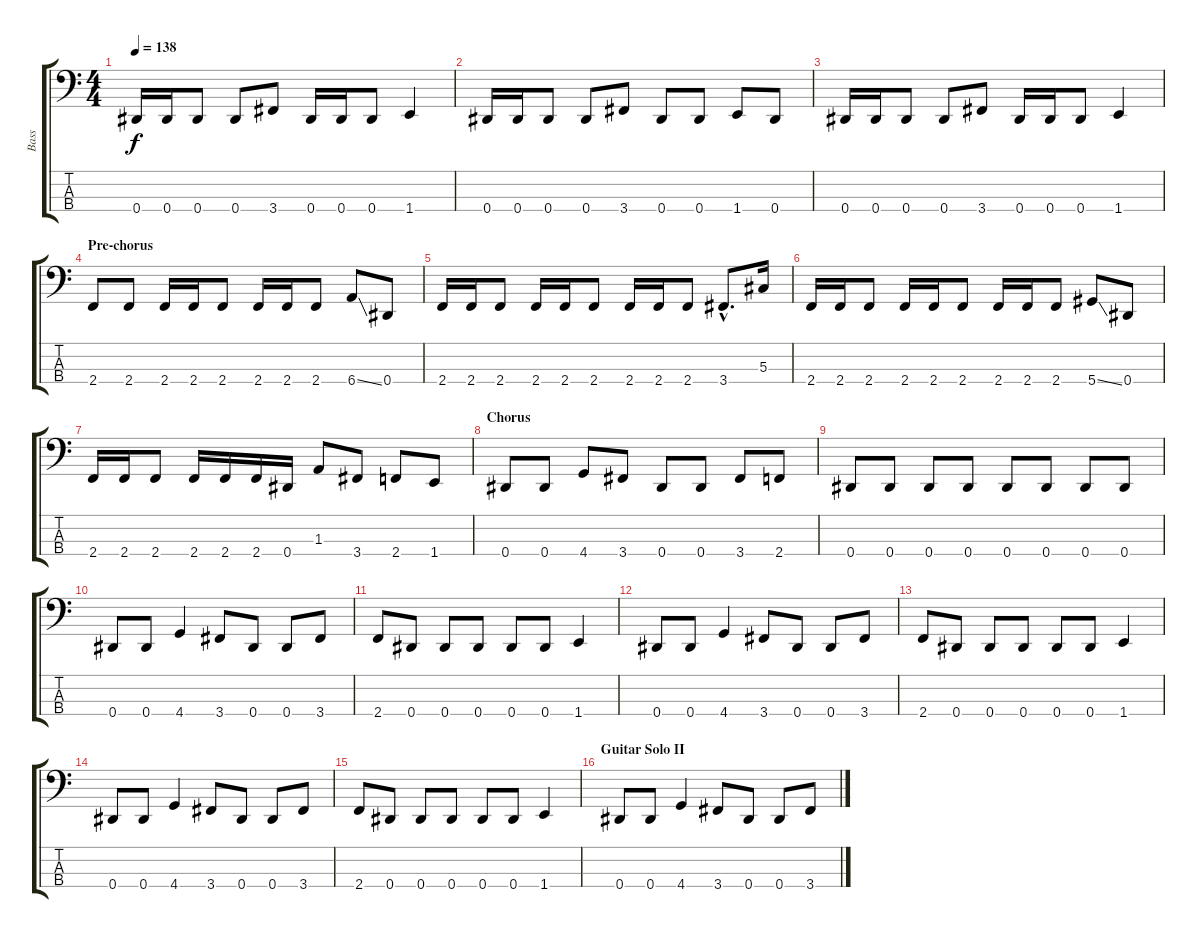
\track ("Bass" "Bass") {instrument electricbasspick}
\staff {score tabs}
\tuning (Gb2 Db2 Ab1 Eb1) {hide}
\ts (4 4)
\tempo 138
\clef f4
\ks c
0.4.16{dy f} 0.4.16 0.4.8 0.4.8 3.4.8 0.4.16 0.4.16 0.4.8 1.4.4 |
0.4.16 0.4.16 0.4.8 0.4.8 3.4.8 0.4.8 0.4.8 1.4.8 0.4.8 |
0.4.16 0.4.16 0.4.8 0.4.8 3.4.8 0.4.16 0.4.16 0.4.8 1.4.4 |
\section ("" "Pre-chorus")
2.4.8 2.4.8 2.4.16 2.4.16 2.4.8 2.4.16 2.4.16 2.4.8 6.4{ss}.8 0.4.8 |
2.4.16 2.4.16 2.4.8 2.4.16 2.4.16 2.4.8 2.4.16 2.4.16 2.4.8 3.4{hac}.8{d} 5.3.16 |
2.4.16 2.4.16 2.4.8 2.4.16 2.4.16 2.4.8 2.4.16 2.4.16 2.4.8 5.4{ss}.8 0.4.8 |
2.4.16 2.4.16 2.4.8 2.4.16 2.4.16 2.4.16 0.4.16 1.3.8 3.4.8 2.4.8 1.4.8 |
\section ("" "Chorus")
0.4.8 0.4.8 4.4.8 3.4.8 0.4.8 0.4.8 3.4.8 2.4.8 |
0.4.8 0.4.8 0.4.8 0.4.8 0.4.8 0.4.8 0.4.8 0.4.8 |
0.4.8 0.4.8 4.4.4 3.4.8 0.4.8 0.4.8 3.4.8 |
2.4.8 0.4.8 0.4.8 0.4.8 0.4.8 0.4.8 1.4.4 |
0.4.8 0.4.8 4.4.4 3.4.8 0.4.8 0.4.8 3.4.8 |
2.4.8 0.4.8 0.4.8 0.4.8 0.4.8 0.4.8 1.4.4 |
0.4.8 0.4.8 4.4.4 3.4.8 0.4.8 0.4.8 3.4.8 |
2.4.8 0.4.8 0.4.8 0.4.8 0.4.8 0.4.8 1.4.4 |
\section ("" "Guitar Solo II")
0.4.8 0.4.8 4.4.4 3.4.8 0.4.8 0.4.8 3.4.8
